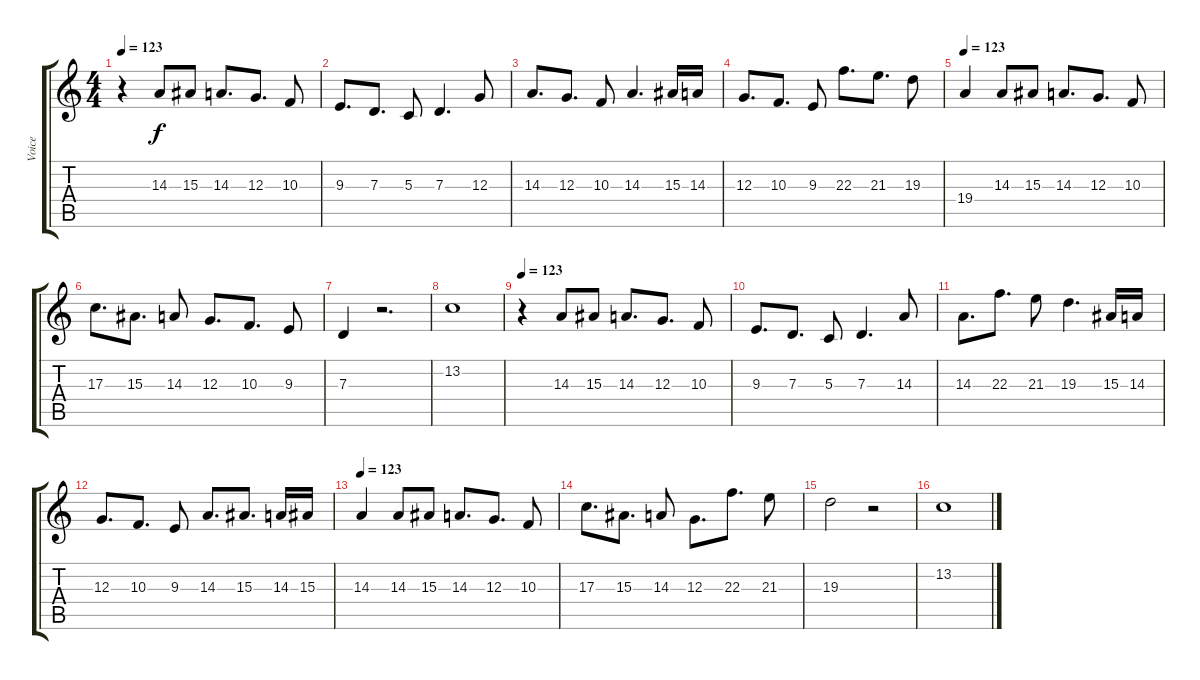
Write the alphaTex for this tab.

\track ("Voice" "Voice") {instrument tenorsax}
\staff {score tabs}
\tuning (E4 B3 G3 D3 A2 E2) {hide}
\ts (4 4)
\tempo 123
\clef g2
\ks c
r.4{dy f} 14.3.8 15.3.8 14.3.8{d} 12.3.8{d} 10.3.8 |
9.3.8{d} 7.3.8{d} 5.3.8 7.3.4{d} 12.3.8 |
14.3.8{d} 12.3.8{d} 10.3.8 14.3.4{d} 15.3.16 14.3.16 |
12.3.8{d} 10.3.8{d} 9.3.8 22.3.8{d} 21.3.8{d} 19.3.8 |
\tempo 123
19.4.4 14.3.8 15.3.8 14.3.8{d} 12.3.8{d} 10.3.8 |
17.3.8{d} 15.3.8{d} 14.3.8 12.3.8{d} 10.3.8{d} 9.3.8 |
7.3.4 r.2{d} |
13.2.1 |
\tempo 123
r.4 14.3.8 15.3.8 14.3.8{d} 12.3.8{d} 10.3.8 |
9.3.8{d} 7.3.8{d} 5.3.8 7.3.4{d} 14.3.8 |
14.3.8{d} 22.3.8{d} 21.3.8 19.3.4{d} 15.3.16 14.3.16 |
12.3.8{d} 10.3.8{d} 9.3.8 14.3.8{d} 15.3.8{d} 14.3.16 15.3.16 |
\tempo 123
14.3.4 14.3.8 15.3.8 14.3.8{d} 12.3.8{d} 10.3.8 |
17.3.8{d} 15.3.8{d} 14.3.8 12.3.8{d} 22.3.8{d} 21.3.8 |
19.3.2 r.2 |
13.2.1
